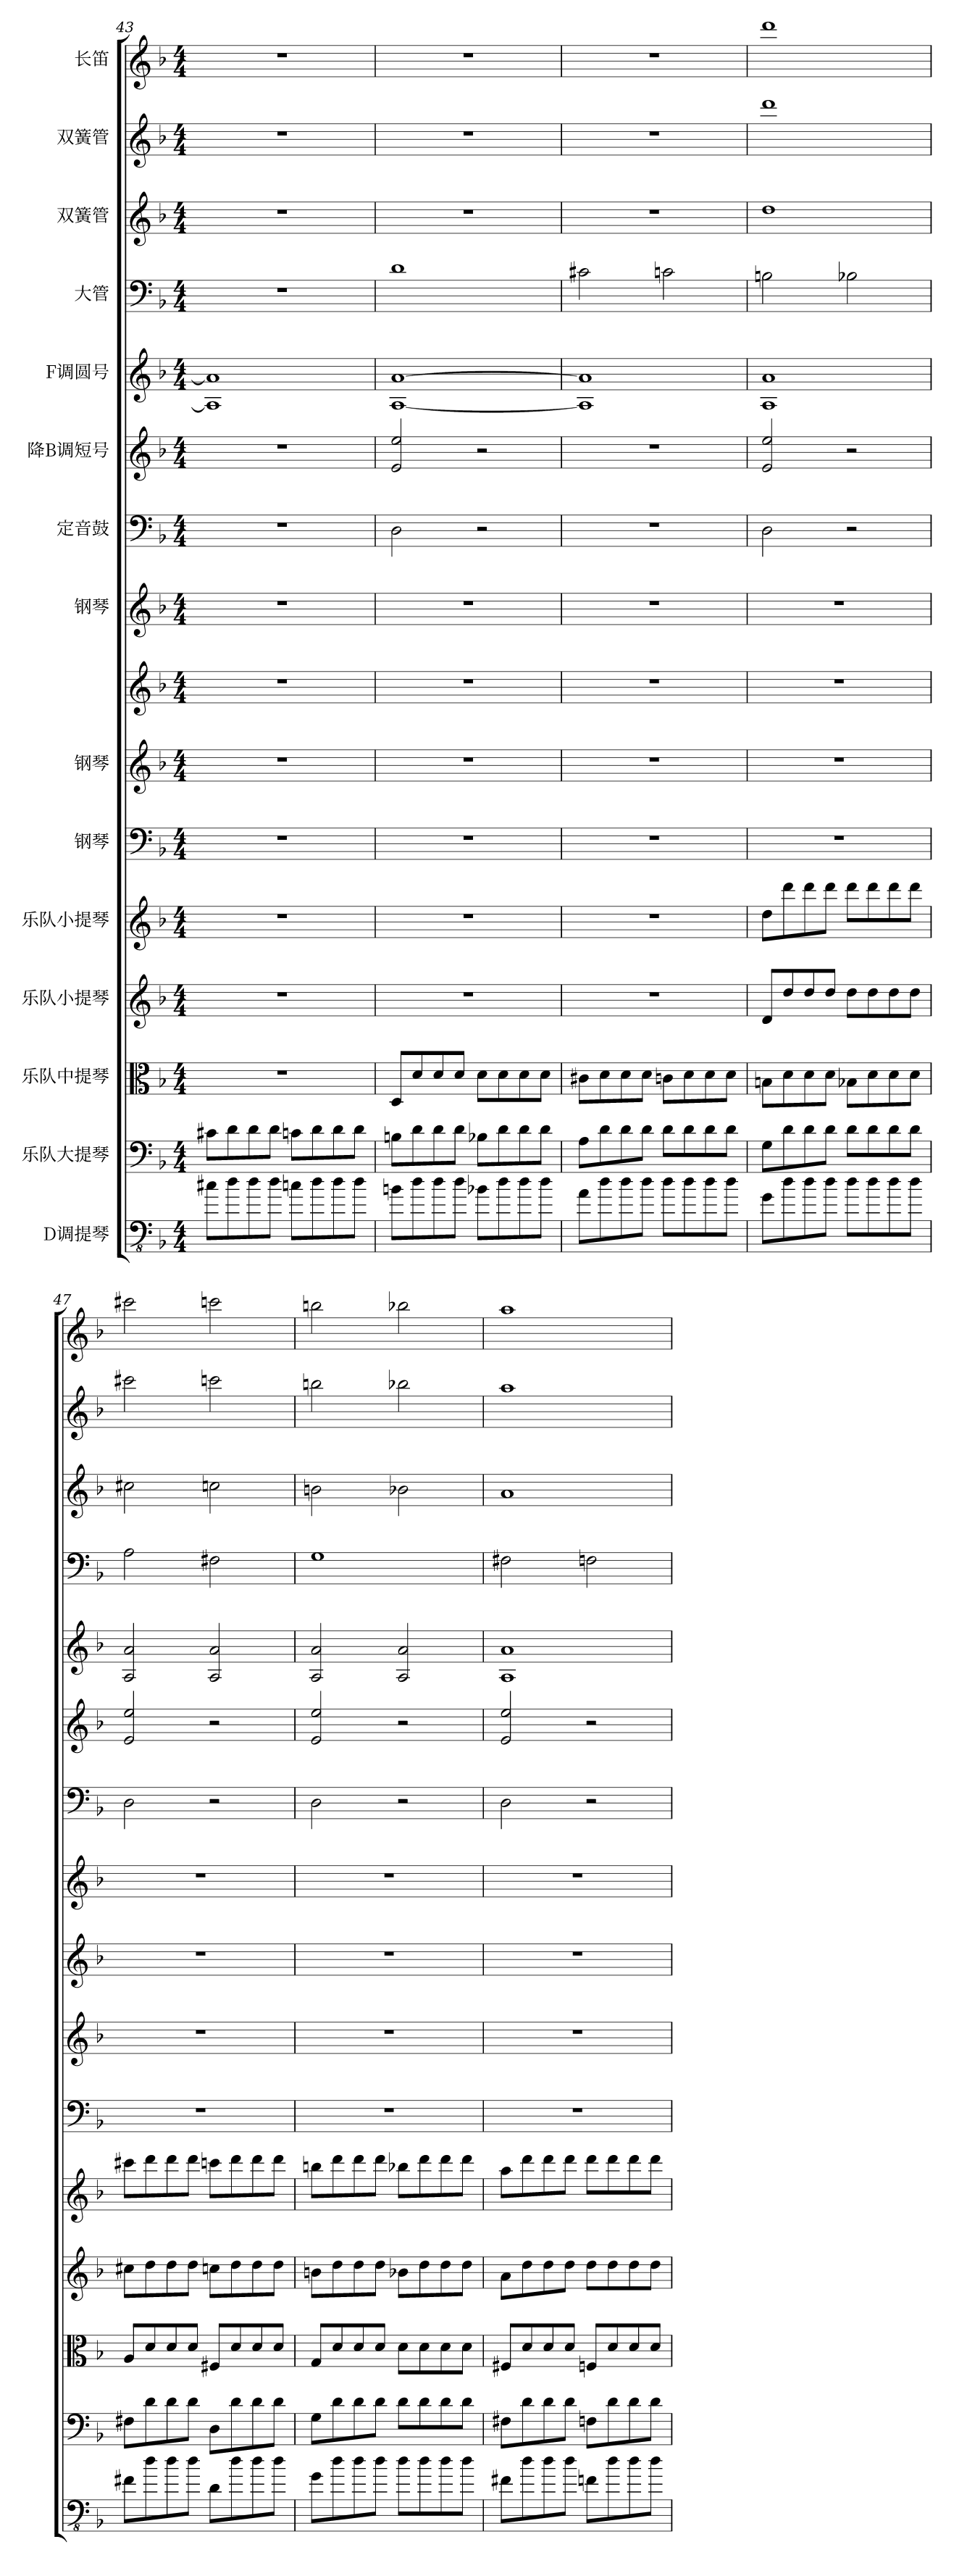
**kern	**kern	**kern	**kern	**kern	**kern	**kern	**kern	**kern	**kern	**kern	**kern	**kern	**kern	**kern	**kern
*part15	*part14	*part13	*part12	*part11	*part10	*part9	*part9	*part8	*part7	*part6	*part5	*part4	*part3	*part2	*part1
*staff16	*staff15	*staff14	*staff13	*staff12	*staff11	*staff10	*staff9	*staff8	*staff7	*staff6	*staff5	*staff4	*staff3	*staff2	*staff1
*I"D调提琴	*I"乐队大提琴	*I"乐队中提琴	*I"乐队小提琴	*I"乐队小提琴	*I"钢琴	*I"钢琴	*	*I"钢琴	*I"定音鼓	*I"降B调短号	*I"F调圆号	*I"大管	*I"双簧管	*I"双簧管	*I"长笛
!!LO:PB:g=z
*clefFv4	*clefF4	*clefC3	*clefG2	*clefG2	*clefF4	*clefG2	*clefG2	*clefG2	*clefF4	*clefG2	*clefG2	*clefF4	*clefG2	*clefG2	*clefG2
*ITrd7c12	*	*	*	*	*	*	*	*	*	*ITrd1c2	*ITrd4c7	*	*	*	*
*k[b-]	*k[b-]	*k[b-]	*k[b-]	*k[b-]	*k[b-]	*k[b-]	*k[b-]	*k[b-]	*k[b-]	*k[b-e-a-]	*k[b-e-]	*k[b-]	*k[b-]	*k[b-]	*k[b-]
*M4/4	*M4/4	*M4/4	*M4/4	*M4/4	*M4/4	*M4/4	*M4/4	*M4/4	*M4/4	*M4/4	*M4/4	*M4/4	*M4/4	*M4/4	*M4/4
=43	=43	=43	=43	=43	=43	=43	=43	=43	=43	=43	=43	=43	=43	=43	=43
8C#X\L	8c#X\L	1r	1r	1r	1r	1r	1r	1r	1r	1r	1D] 1d]	1r	1r	1r	1r
8D\	8d\	.	.	.	.	.	.	.	.	.	.	.	.	.	.
8D\	8d\	.	.	.	.	.	.	.	.	.	.	.	.	.	.
8D\J	8d\J	.	.	.	.	.	.	.	.	.	.	.	.	.	.
8Cn\L	8cn\L	.	.	.	.	.	.	.	.	.	.	.	.	.	.
8D\	8d\	.	.	.	.	.	.	.	.	.	.	.	.	.	.
8D\	8d\	.	.	.	.	.	.	.	.	.	.	.	.	.	.
8D\J	8d\J	.	.	.	.	.	.	.	.	.	.	.	.	.	.
=44	=44	=44	=44	=44	=44	=44	=44	=44	=44	=44	=44	=44	=44	=44	=44
8BBn\L	8Bn\L	8D/L	1r	1r	1r	1r	1r	1r	2D\	2d/ 2dd/	[1D [1d	1d	1r	1r	1r
8D\	8d\	8d/	.	.	.	.	.	.	.	.	.	.	.	.	.
8D\	8d\	8d/	.	.	.	.	.	.	.	.	.	.	.	.	.
8D\J	8d\J	8d/J	.	.	.	.	.	.	.	.	.	.	.	.	.
8BB-X\L	8B-X\L	8d\L	.	.	.	.	.	.	2r	2r	.	.	.	.	.
8D\	8d\	8d\	.	.	.	.	.	.	.	.	.	.	.	.	.
8D\	8d\	8d\	.	.	.	.	.	.	.	.	.	.	.	.	.
8D\J	8d\J	8d\J	.	.	.	.	.	.	.	.	.	.	.	.	.
=45	=45	=45	=45	=45	=45	=45	=45	=45	=45	=45	=45	=45	=45	=45	=45
8AA\L	8A\L	8c#X\L	1r	1r	1r	1r	1r	1r	1r	1r	1D] 1d]	2c#X\	1r	1r	1r
8D\	8d\	8d\	.	.	.	.	.	.	.	.	.	.	.	.	.
8D\	8d\	8d\	.	.	.	.	.	.	.	.	.	.	.	.	.
8D\J	8d\J	8d\J	.	.	.	.	.	.	.	.	.	.	.	.	.
8D\L	8d\L	8cn\L	.	.	.	.	.	.	.	.	.	2cn\	.	.	.
8D\	8d\	8d\	.	.	.	.	.	.	.	.	.	.	.	.	.
8D\	8d\	8d\	.	.	.	.	.	.	.	.	.	.	.	.	.
8D\J	8d\J	8d\J	.	.	.	.	.	.	.	.	.	.	.	.	.
!!LO:PB:g=z
=46	=46	=46	=46	=46	=46	=46	=46	=46	=46	=46	=46	=46	=46	=46	=46
8GG\L	8G\L	8Bn\L	8d/L	8dd\L	1r	1r	1r	1r	2D\	2d/ 2dd/	1D 1d	2Bn\	1dd	1ddd	1ddd
8D\	8d\	8d\	8dd/	8ddd\	.	.	.	.	.	.	.	.	.	.	.
8D\	8d\	8d\	8dd/	8ddd\	.	.	.	.	.	.	.	.	.	.	.
8D\J	8d\J	8d\J	8dd/J	8ddd\J	.	.	.	.	.	.	.	.	.	.	.
8D\L	8d\L	8B-X\L	8dd\L	8ddd\L	.	.	.	.	2r	2r	.	2B-X\	.	.	.
8D\	8d\	8d\	8dd\	8ddd\	.	.	.	.	.	.	.	.	.	.	.
8D\	8d\	8d\	8dd\	8ddd\	.	.	.	.	.	.	.	.	.	.	.
8D\J	8d\J	8d\J	8dd\J	8ddd\J	.	.	.	.	.	.	.	.	.	.	.
=47	=47	=47	=47	=47	=47	=47	=47	=47	=47	=47	=47	=47	=47	=47	=47
8FF#X\L	8F#X\L	8A/L	8cc#X\L	8ccc#X\L	1r	1r	1r	1r	2D\	2d/ 2dd/	2D/ 2d/	2A\	2cc#X\	2ccc#X\	2ccc#X\
8D\	8d\	8d/	8dd\	8ddd\	.	.	.	.	.	.	.	.	.	.	.
8D\	8d\	8d/	8dd\	8ddd\	.	.	.	.	.	.	.	.	.	.	.
8D\J	8d\J	8d/J	8dd\J	8ddd\J	.	.	.	.	.	.	.	.	.	.	.
8DD\L	8D\L	8F#X/L	8ccn\L	8cccn\L	.	.	.	.	2r	2r	2D/ 2d/	2F#X\	2ccn\	2cccn\	2cccn\
8D\	8d\	8d/	8dd\	8ddd\	.	.	.	.	.	.	.	.	.	.	.
8D\	8d\	8d/	8dd\	8ddd\	.	.	.	.	.	.	.	.	.	.	.
8D\J	8d\J	8d/J	8dd\J	8ddd\J	.	.	.	.	.	.	.	.	.	.	.
=48	=48	=48	=48	=48	=48	=48	=48	=48	=48	=48	=48	=48	=48	=48	=48
8GG\L	8G\L	8G/L	8bn\L	8bbn\L	1r	1r	1r	1r	2D\	2d/ 2dd/	2D/ 2d/	1G	2bn\	2bbn\	2bbn\
8D\	8d\	8d/	8dd\	8ddd\	.	.	.	.	.	.	.	.	.	.	.
8D\	8d\	8d/	8dd\	8ddd\	.	.	.	.	.	.	.	.	.	.	.
8D\J	8d\J	8d/J	8dd\J	8ddd\J	.	.	.	.	.	.	.	.	.	.	.
8D\L	8d\L	8d\L	8b-X\L	8bb-X\L	.	.	.	.	2r	2r	2D/ 2d/	.	2b-X\	2bb-X\	2bb-X\
8D\	8d\	8d\	8dd\	8ddd\	.	.	.	.	.	.	.	.	.	.	.
8D\	8d\	8d\	8dd\	8ddd\	.	.	.	.	.	.	.	.	.	.	.
8D\J	8d\J	8d\J	8dd\J	8ddd\J	.	.	.	.	.	.	.	.	.	.	.
!!LO:PB:g=z
=49	=49	=49	=49	=49	=49	=49	=49	=49	=49	=49	=49	=49	=49	=49	=49
8FF#X\L	8F#X\L	8F#X/L	8a\L	8aa\L	1r	1r	1r	1r	2D\	2d/ 2dd/	1D 1d	2F#X\	1a	1aa	1aa
8D\	8d\	8d/	8dd\	8ddd\	.	.	.	.	.	.	.	.	.	.	.
8D\	8d\	8d/	8dd\	8ddd\	.	.	.	.	.	.	.	.	.	.	.
8D\J	8d\J	8d/J	8dd\J	8ddd\J	.	.	.	.	.	.	.	.	.	.	.
8FFn\L	8Fn\L	8Fn/L	8dd\L	8ddd\L	.	.	.	.	2r	2r	.	2Fn\	.	.	.
8D\	8d\	8d/	8dd\	8ddd\	.	.	.	.	.	.	.	.	.	.	.
8D\	8d\	8d/	8dd\	8ddd\	.	.	.	.	.	.	.	.	.	.	.
8D\J	8d\J	8d/J	8dd\J	8ddd\J	.	.	.	.	.	.	.	.	.	.	.
=	=	=	=	=	=	=	=	=	=	=	=	=	=	=	=
*-	*-	*-	*-	*-	*-	*-	*-	*-	*-	*-	*-	*-	*-	*-	*-
